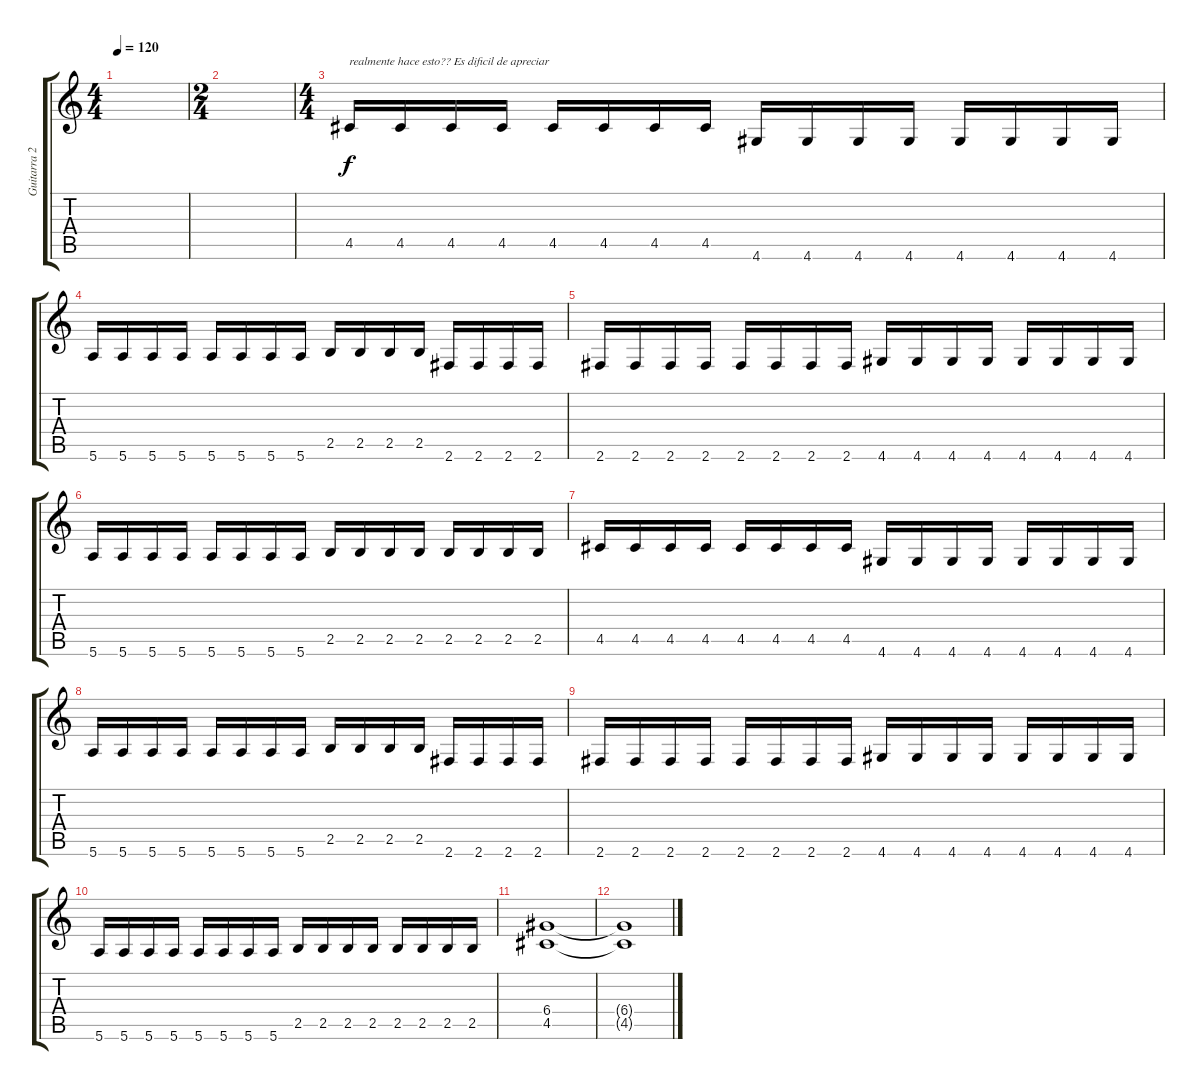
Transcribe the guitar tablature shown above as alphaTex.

\track ("Guitarra 2" "Guitarra 2") {instrument overdrivenguitar}
\staff {score tabs}
\tuning (E4 B3 G3 D3 A2 E2) {hide}
\ts (4 4)
\tempo 120
\clef g2
\ks c
|
\ts (2 4)
|
\ts (4 4)
4.5.16{txt "realmente hace esto?? Es dificil de apreciar"} 4.5.16 4.5.16 4.5.16 4.5.16 4.5.16 4.5.16 4.5.16 4.6.16 4.6.16 4.6.16 4.6.16 4.6.16 4.6.16 4.6.16 4.6.16 |
5.6.16 5.6.16 5.6.16 5.6.16 5.6.16 5.6.16 5.6.16 5.6.16 2.5.16 2.5.16 2.5.16 2.5.16 2.6.16 2.6.16 2.6.16 2.6.16 |
2.6.16 2.6.16 2.6.16 2.6.16 2.6.16 2.6.16 2.6.16 2.6.16 4.6.16 4.6.16 4.6.16 4.6.16 4.6.16 4.6.16 4.6.16 4.6.16 |
5.6.16 5.6.16 5.6.16 5.6.16 5.6.16 5.6.16 5.6.16 5.6.16 2.5.16 2.5.16 2.5.16 2.5.16 2.5.16 2.5.16 2.5.16 2.5.16 |
4.5.16 4.5.16 4.5.16 4.5.16 4.5.16 4.5.16 4.5.16 4.5.16 4.6.16 4.6.16 4.6.16 4.6.16 4.6.16 4.6.16 4.6.16 4.6.16 |
5.6.16 5.6.16 5.6.16 5.6.16 5.6.16 5.6.16 5.6.16 5.6.16 2.5.16 2.5.16 2.5.16 2.5.16 2.6.16 2.6.16 2.6.16 2.6.16 |
2.6.16 2.6.16 2.6.16 2.6.16 2.6.16 2.6.16 2.6.16 2.6.16 4.6.16 4.6.16 4.6.16 4.6.16 4.6.16 4.6.16 4.6.16 4.6.16 |
5.6.16 5.6.16 5.6.16 5.6.16 5.6.16 5.6.16 5.6.16 5.6.16 2.5.16 2.5.16 2.5.16 2.5.16 2.5.16 2.5.16 2.5.16 2.5.16 |
(6.4 4.5).1 |
(6.4{t} 4.5{t}).1
